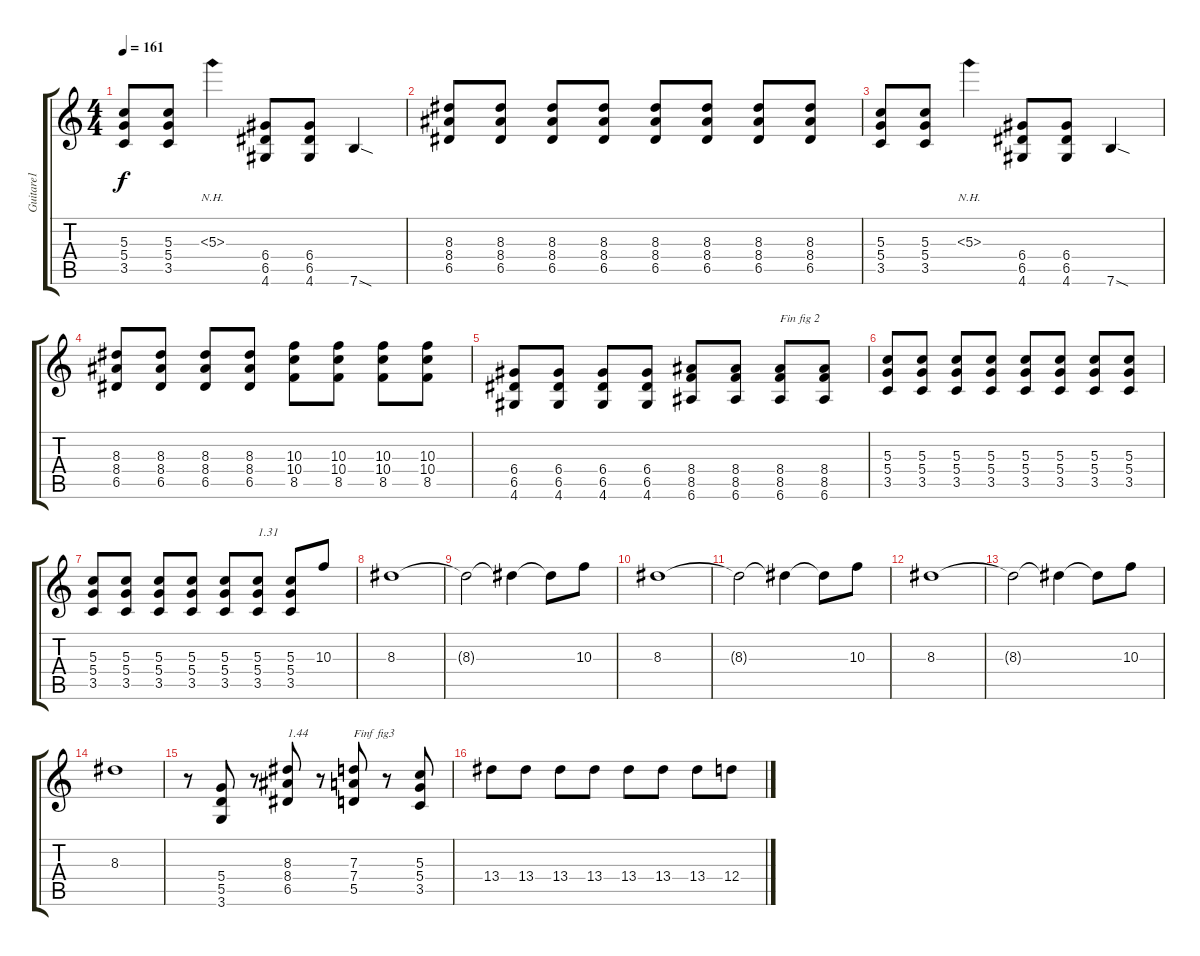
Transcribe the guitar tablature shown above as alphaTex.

\track ("Guitare1 " "Guitare1 ") {instrument overdrivenguitar}
\staff {score tabs}
\tuning (E4 B3 G3 D3 A2 E2) {hide}
\ts (4 4)
\tempo 161
\clef g2
\ks c
(5.3 5.4 3.5).8{dy f} (5.3 5.4 3.5).8 5.3{nh}.4 (6.4 6.5 4.6).8 (6.4 6.5 4.6).8 7.6{sod}.4 |
(8.3 8.4 6.5).8 (8.3 8.4 6.5).8 (8.3 8.4 6.5).8 (8.3 8.4 6.5).8 (8.3 8.4 6.5).8 (8.3 8.4 6.5).8 (8.3 8.4 6.5).8 (8.3 8.4 6.5).8 |
(5.3 5.4 3.5).8 (5.3 5.4 3.5).8 5.3{nh}.4 (6.4 6.5 4.6).8 (6.4 6.5 4.6).8 7.6{sod}.4 |
(8.3 8.4 6.5).8 (8.3 8.4 6.5).8 (8.3 8.4 6.5).8 (8.3 8.4 6.5).8 (10.3 10.4 8.5).8 (10.3 10.4 8.5).8 (10.3 10.4 8.5).8 (10.3 10.4 8.5).8 |
(6.4 6.5 4.6).8 (6.4 6.5 4.6).8 (6.4 6.5 4.6).8 (6.4 6.5 4.6).8 (8.4 8.5 6.6).8 (8.4 8.5 6.6).8 (8.4 8.5 6.6).8{txt "Fin fig 2"} (8.4 8.5 6.6).8 |
(5.3 5.4 3.5).8 (5.3 5.4 3.5).8 (5.3 5.4 3.5).8 (5.3 5.4 3.5).8 (5.3 5.4 3.5).8 (5.3 5.4 3.5).8 (5.3 5.4 3.5).8 (5.3 5.4 3.5).8 |
(5.3 5.4 3.5).8 (5.3 5.4 3.5).8 (5.3 5.4 3.5).8 (5.3 5.4 3.5).8 (5.3 5.4 3.5).8 (5.3 5.4 3.5).8{txt "1.31"} (5.3 5.4 3.5).8 10.3.8 |
8.3.1 |
8.3{t}.2 8.3{t}.4 8.3{t}.8 10.3.8 |
8.3.1 |
8.3{t}.2 8.3{t}.4 8.3{t}.8 10.3.8 |
8.3.1 |
8.3{t}.2 8.3{t}.4 8.3{t}.8 10.3.8 |
8.3.1 |
r.8 (5.4 5.5 3.6).8 r.8 (8.3 8.4 6.5).8{txt "1.44"} r.8 (7.3 7.4 5.5).8{txt "Finf fig3"} r.8 (5.3 5.4 3.5).8 |
13.4.8 13.4.8 13.4.8 13.4.8 13.4.8 13.4.8 13.4.8 12.4.8
